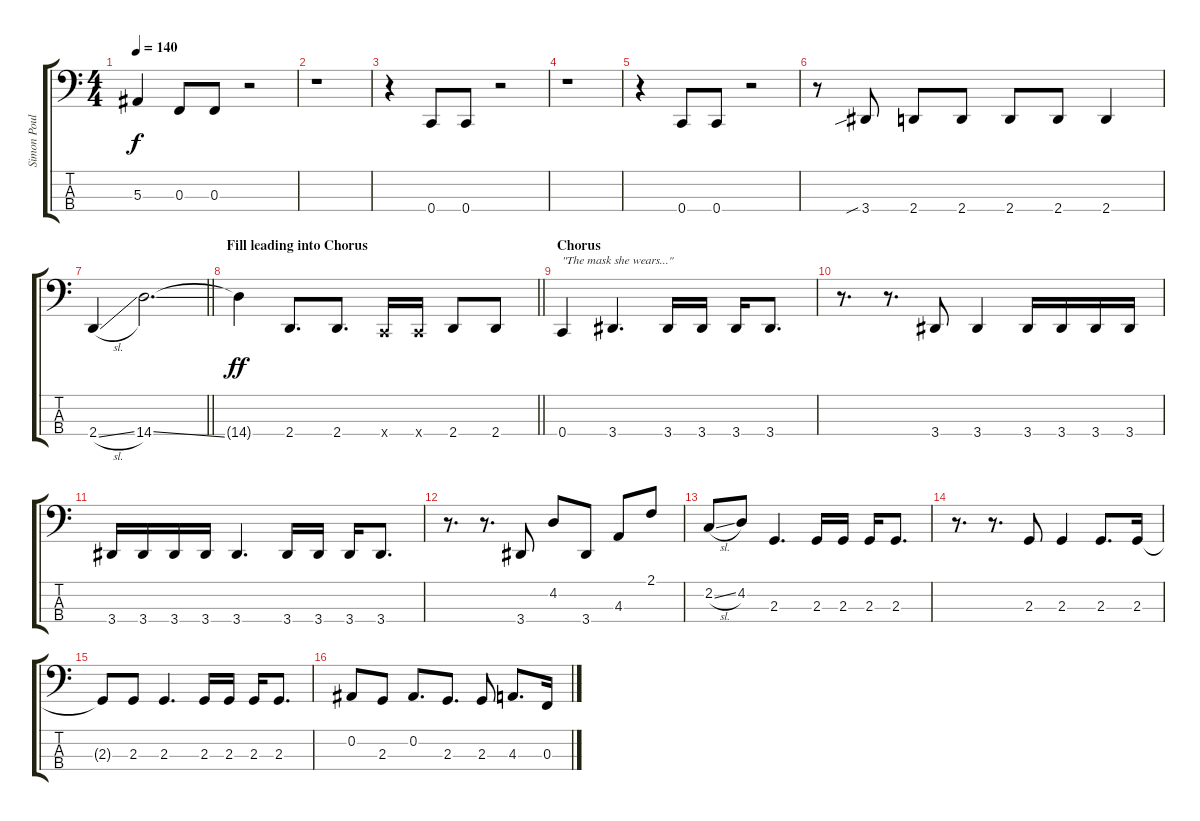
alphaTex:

\track ("Simon Poulton (Bass)" "Simon Poul") {instrument electricbassfinger}
\staff {score tabs}
\tuning (Eb2 Bb1 F1 C1) {hide}
\ts (4 4)
\tempo 140
\clef f4
\ks c
5.3{t}.4{dy f} 0.3.8 0.3.8 r.2 |
r.1 |
r.4 0.4.8 0.4.8 r.2 |
r.1 |
r.4 0.4.8 0.4.8 r.2 |
r.8 3.4{sib}.8 2.4.8 2.4.8 2.4.8 2.4.8 2.4.4 |
\barLineRight lightlight
2.4{sl}.4 14.4{ss}.2{d} |
\section ("" "Fill leading into Chorus")
\barLineRight lightlight
14.4{t}.4{dy ff} 2.4.8{d} 2.4.8{d} 0.4{x}.16 0.4{x}.16 2.4.8 2.4.8 |
\section ("" "Chorus")
0.4.4{txt "\"The mask she wears...\""} 3.4.4{d} 3.4.16 3.4.16 3.4.16 3.4.8{d} |
r.8{d} r.8{d} 3.4.8 3.4.4 3.4.16 3.4.16 3.4.16 3.4.16 |
3.4.16 3.4.16 3.4.16 3.4.16 3.4.4{d} 3.4.16 3.4.16 3.4.16 3.4.8{d} |
r.8{d} r.8{d} 3.4.8 4.2.8 3.4.8 4.3.8 2.1.8 |
2.2{sl}.8 4.2.8 2.3.4{d} 2.3.16 2.3.16 2.3.16 2.3.8{d} |
r.8{d} r.8{d} 2.3.8 2.3.4 2.3.8{d} 2.3.16 |
2.3{t}.8 2.3.8 2.3.4{d} 2.3.16 2.3.16 2.3.16 2.3.8{d} |
0.2.8 2.3.8 0.2.8{d} 2.3.8{d} 2.3.8 4.3.8{d} 0.3.16
